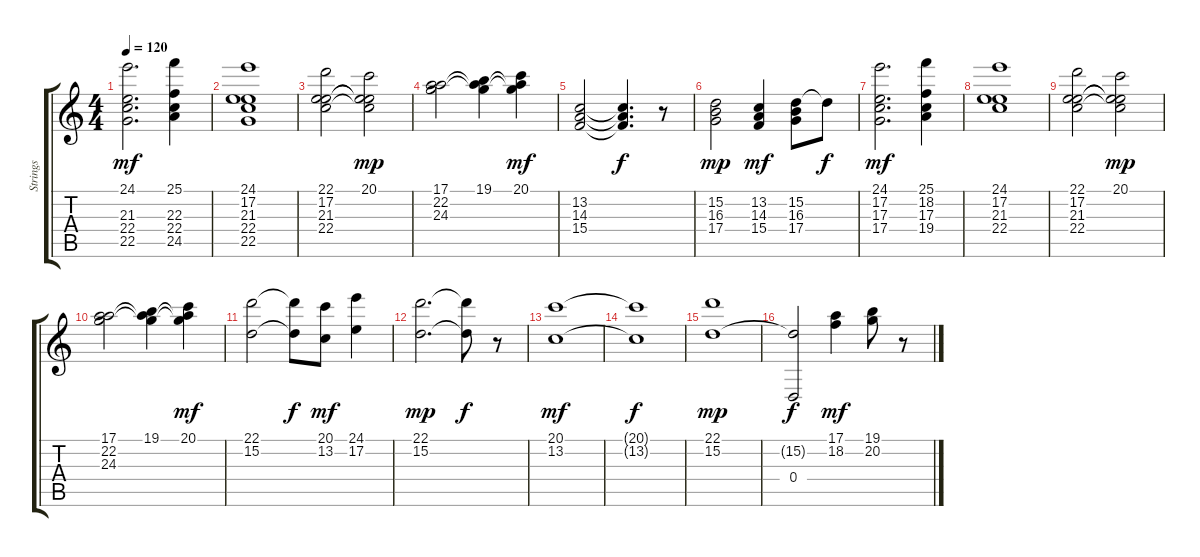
\track ("Strings" "Strings") {instrument stringensemble1}
\staff {score tabs}
\tuning (E4 B3 G3 D3 A2 E2) {hide}
\ts (4 4)
\tempo 120
\clef g2
\ks c
(24.1 21.3 22.4 22.5).2{d dy mf} (25.1 22.3 22.4 24.5).4 |
(24.1 17.2 21.3 22.4 22.5).1 |
(22.1 17.2 21.3 22.4).2 (20.1 17.2{t} 21.3{t} 22.4{t}).2{dy mp} |
(17.1 22.2 24.3).2 (19.1 22.2{t} 24.3{t}).4 (20.1 22.2{t} 24.3{t}).4{dy mf} |
(13.2 14.3 15.4).2 (13.2{t} 14.3{t} 15.4{t}).4{d dy f} r.8 |
(15.2 16.3 17.4).2{dy mp} (13.2 14.3 15.4).4{dy mf} (15.2 16.3 17.4).8 15.2{t}.8{dy f} |
(24.1 17.2 17.3 17.4).2{d dy mf} (25.1 18.2 17.3 19.4).4 |
(24.1 17.2 21.3 22.4).1 |
(22.1 17.2 21.3 22.4).2 (20.1 17.2{t} 21.3{t} 22.4{t}).2{dy mp} |
(17.1 22.2 24.3).2 (19.1 22.2{t} 24.3{t}).4 (20.1 22.2{t} 24.3{t}).4{dy mf} |
(22.1 15.2).2 (22.1{t} 15.2{t}).8{dy f} (20.1 13.2).8{dy mf} (24.1 17.2).4 |
(22.1 15.2).2{d dy mp} (22.1{t} 15.2{t}).8{dy f} r.8 |
(20.1 13.2).1{dy mf} |
(20.1{t} 13.2{t}).1{dy f} |
(22.1 15.2).1{dy mp} |
(15.2{t} 0.4).2{dy f} (17.1 18.2).4{dy mf} (19.1 20.2).8 r.8
